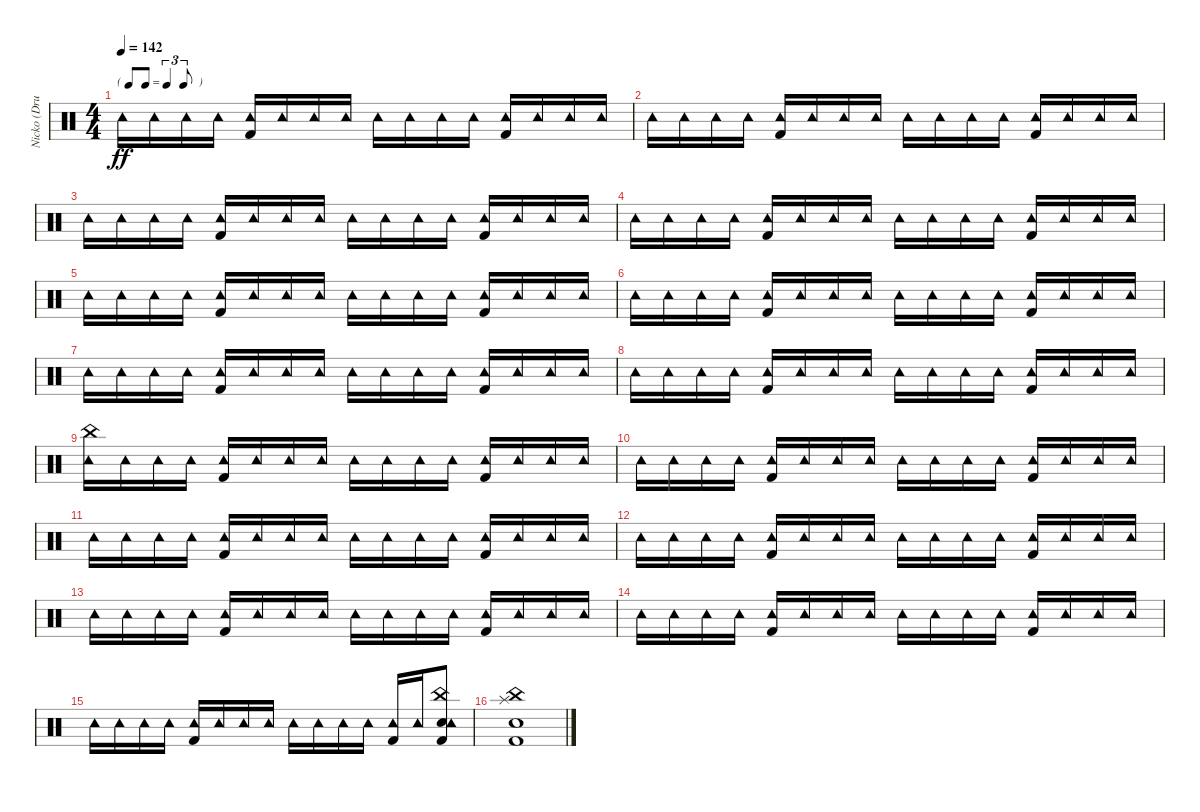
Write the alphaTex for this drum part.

\track ("Nicko (Drums)" "Nicko (Dru") {instrument percussion}
\staff {score}
\articulation defaults
\ts (4 4)
\tf triplet8th
\tempo 142
\clef neutral
\ks c "Tambourine (hit)".16{dy ff} "Tambourine (hit)".16 "Tambourine (hit)".16 "Tambourine (hit)".16
("Kick (hit) 2" "Tambourine (hit)").16 "Tambourine (hit)".16 "Tambourine (hit)".16 "Tambourine (hit)".16 "Tambourine (hit)".16 "Tambourine (hit)".16 "Tambourine (hit)".16 "Tambourine (hit)".16 ("Kick (hit) 2" "Tambourine (hit)").16 "Tambourine (hit)".16 "Tambourine (hit)".16 "Tambourine (hit)".16 |
"Tambourine (hit)".16 "Tambourine (hit)".16 "Tambourine (hit)".16 "Tambourine (hit)".16 ("Kick (hit) 2" "Tambourine (hit)").16 "Tambourine (hit)".16 "Tambourine (hit)".16 "Tambourine (hit)".16 "Tambourine (hit)".16 "Tambourine (hit)".16 "Tambourine (hit)".16 "Tambourine (hit)".16 ("Kick (hit) 2" "Tambourine (hit)").16 "Tambourine (hit)".16 "Tambourine (hit)".16 "Tambourine (hit)".16 |
"Tambourine (hit)".16 "Tambourine (hit)".16 "Tambourine (hit)".16 "Tambourine (hit)".16 ("Kick (hit) 2" "Tambourine (hit)").16 "Tambourine (hit)".16 "Tambourine (hit)".16 "Tambourine (hit)".16 "Tambourine (hit)".16 "Tambourine (hit)".16 "Tambourine (hit)".16 "Tambourine (hit)".16 ("Kick (hit) 2" "Tambourine (hit)").16 "Tambourine (hit)".16 "Tambourine (hit)".16 "Tambourine (hit)".16 |
"Tambourine (hit)".16 "Tambourine (hit)".16 "Tambourine (hit)".16 "Tambourine (hit)".16 ("Kick (hit) 2" "Tambourine (hit)").16 "Tambourine (hit)".16 "Tambourine (hit)".16 "Tambourine (hit)".16 "Tambourine (hit)".16 "Tambourine (hit)".16 "Tambourine (hit)".16 "Tambourine (hit)".16 ("Kick (hit) 2" "Tambourine (hit)").16 "Tambourine (hit)".16 "Tambourine (hit)".16 "Tambourine (hit)".16 |
"Tambourine (hit)".16 "Tambourine (hit)".16 "Tambourine (hit)".16 "Tambourine (hit)".16 ("Kick (hit) 2" "Tambourine (hit)").16 "Tambourine (hit)".16 "Tambourine (hit)".16 "Tambourine (hit)".16 "Tambourine (hit)".16 "Tambourine (hit)".16 "Tambourine (hit)".16 "Tambourine (hit)".16 ("Kick (hit) 2" "Tambourine (hit)").16 "Tambourine (hit)".16 "Tambourine (hit)".16 "Tambourine (hit)".16 |
"Tambourine (hit)".16 "Tambourine (hit)".16 "Tambourine (hit)".16 "Tambourine (hit)".16 ("Kick (hit) 2" "Tambourine (hit)").16 "Tambourine (hit)".16 "Tambourine (hit)".16 "Tambourine (hit)".16 "Tambourine (hit)".16 "Tambourine (hit)".16 "Tambourine (hit)".16 "Tambourine (hit)".16 ("Kick (hit) 2" "Tambourine (hit)").16 "Tambourine (hit)".16 "Tambourine (hit)".16 "Tambourine (hit)".16 |
"Tambourine (hit)".16 "Tambourine (hit)".16 "Tambourine (hit)".16 "Tambourine (hit)".16 ("Kick (hit) 2" "Tambourine (hit)").16 "Tambourine (hit)".16 "Tambourine (hit)".16 "Tambourine (hit)".16 "Tambourine (hit)".16 "Tambourine (hit)".16 "Tambourine (hit)".16 "Tambourine (hit)".16 ("Kick (hit) 2" "Tambourine (hit)").16 "Tambourine (hit)".16 "Tambourine (hit)".16 "Tambourine (hit)".16 |
"Tambourine (hit)".16 "Tambourine (hit)".16 "Tambourine (hit)".16 "Tambourine (hit)".16 ("Kick (hit) 2" "Tambourine (hit)").16 "Tambourine (hit)".16 "Tambourine (hit)".16 "Tambourine (hit)".16 "Tambourine (hit)".16 "Tambourine (hit)".16 "Tambourine (hit)".16 "Tambourine (hit)".16 ("Kick (hit) 2" "Tambourine (hit)").16 "Tambourine (hit)".16 "Tambourine (hit)".16 "Tambourine (hit)".16 |
("China (hit)" "Tambourine (hit)").16 "Tambourine (hit)".16 "Tambourine (hit)".16 "Tambourine (hit)".16 ("Kick (hit) 2" "Tambourine (hit)").16 "Tambourine (hit)".16 "Tambourine (hit)".16 "Tambourine (hit)".16 "Tambourine (hit)".16 "Tambourine (hit)".16 "Tambourine (hit)".16 "Tambourine (hit)".16 ("Kick (hit) 2" "Tambourine (hit)").16 "Tambourine (hit)".16 "Tambourine (hit)".16 "Tambourine (hit)".16 |
"Tambourine (hit)".16 "Tambourine (hit)".16 "Tambourine (hit)".16 "Tambourine (hit)".16 ("Kick (hit) 2" "Tambourine (hit)").16 "Tambourine (hit)".16 "Tambourine (hit)".16 "Tambourine (hit)".16 "Tambourine (hit)".16 "Tambourine (hit)".16 "Tambourine (hit)".16 "Tambourine (hit)".16 ("Kick (hit) 2" "Tambourine (hit)").16 "Tambourine (hit)".16 "Tambourine (hit)".16 "Tambourine (hit)".16 |
"Tambourine (hit)".16 "Tambourine (hit)".16 "Tambourine (hit)".16 "Tambourine (hit)".16 ("Kick (hit) 2" "Tambourine (hit)").16 "Tambourine (hit)".16 "Tambourine (hit)".16 "Tambourine (hit)".16 "Tambourine (hit)".16 "Tambourine (hit)".16 "Tambourine (hit)".16 "Tambourine (hit)".16 ("Kick (hit) 2" "Tambourine (hit)").16 "Tambourine (hit)".16 "Tambourine (hit)".16 "Tambourine (hit)".16 |
"Tambourine (hit)".16 "Tambourine (hit)".16 "Tambourine (hit)".16 "Tambourine (hit)".16 ("Kick (hit) 2" "Tambourine (hit)").16 "Tambourine (hit)".16 "Tambourine (hit)".16 "Tambourine (hit)".16 "Tambourine (hit)".16 "Tambourine (hit)".16 "Tambourine (hit)".16 "Tambourine (hit)".16 ("Kick (hit) 2" "Tambourine (hit)").16 "Tambourine (hit)".16 "Tambourine (hit)".16 "Tambourine (hit)".16 |
"Tambourine (hit)".16 "Tambourine (hit)".16 "Tambourine (hit)".16 "Tambourine (hit)".16 ("Kick (hit) 2" "Tambourine (hit)").16 "Tambourine (hit)".16 "Tambourine (hit)".16 "Tambourine (hit)".16 "Tambourine (hit)".16 "Tambourine (hit)".16 "Tambourine (hit)".16 "Tambourine (hit)".16 ("Kick (hit) 2" "Tambourine (hit)").16 "Tambourine (hit)".16 "Tambourine (hit)".16 "Tambourine (hit)".16 |
"Tambourine (hit)".16 "Tambourine (hit)".16 "Tambourine (hit)".16 "Tambourine (hit)".16 ("Kick (hit) 2" "Tambourine (hit)").16 "Tambourine (hit)".16 "Tambourine (hit)".16 "Tambourine (hit)".16 "Tambourine (hit)".16 "Tambourine (hit)".16 "Tambourine (hit)".16 "Tambourine (hit)".16 ("Kick (hit) 2" "Tambourine (hit)").16 "Tambourine (hit)".16 "Tambourine (hit)".16 "Tambourine (hit)".16 |
"Tambourine (hit)".16 "Tambourine (hit)".16 "Tambourine (hit)".16 "Tambourine (hit)".16 ("Kick (hit) 2" "Tambourine (hit)").16 "Tambourine (hit)".16 "Tambourine (hit)".16 "Tambourine (hit)".16 "Tambourine (hit)".16 "Tambourine (hit)".16 "Tambourine (hit)".16 "Tambourine (hit)".16 ("Kick (hit) 2" "Tambourine (hit)").16 "Tambourine (hit)".16 ("Kick (hit) 2" "Electric Snare (hit)" "China (hit)" "Tambourine (hit)").8 |
("Kick (hit) 2" "Electric Snare (hit)" "China (hit)" "Splash (hit)").1
